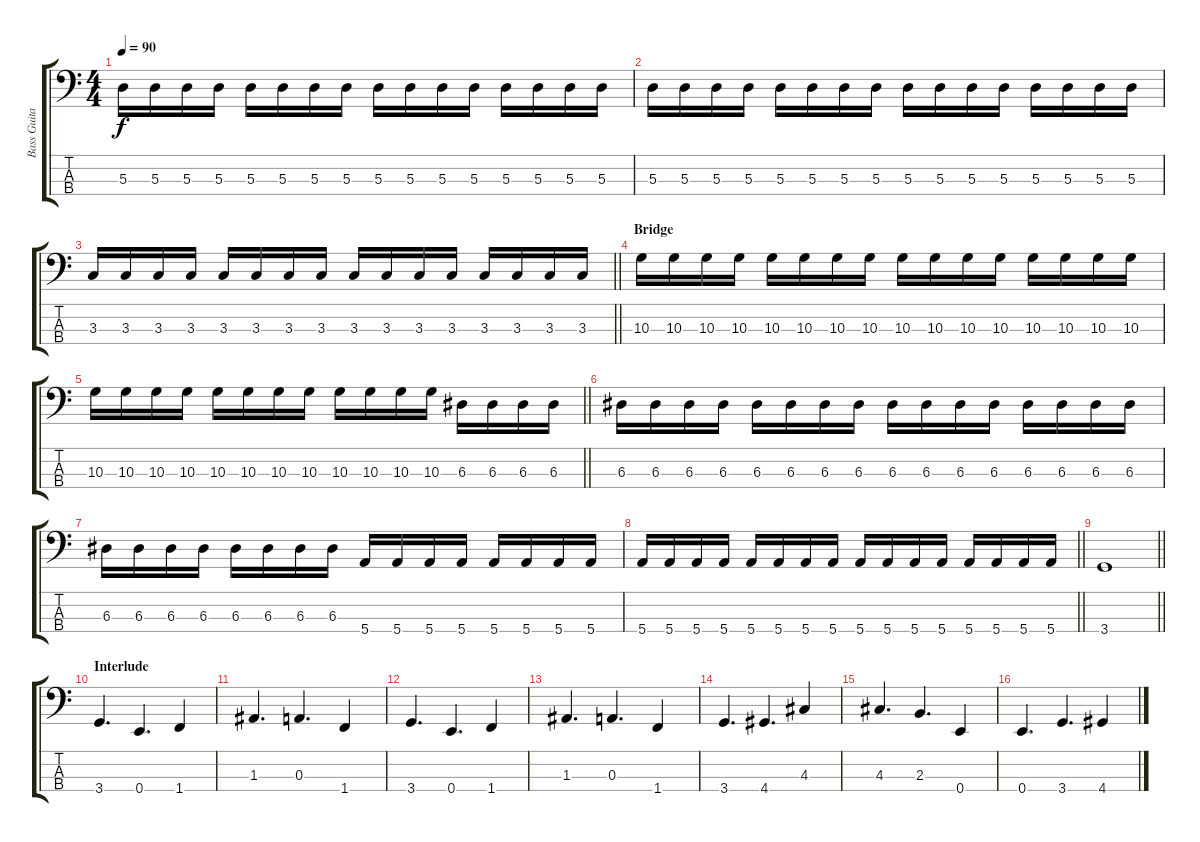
\track ("Bass Guitar" "Bass Guita") {instrument electricbassfinger}
\staff {score tabs}
\tuning (G2 D2 A1 E1) {hide}
\ts (4 4)
\tempo 90
\clef f4
\ks c
5.3.16{dy f} 5.3.16 5.3.16 5.3.16 5.3.16 5.3.16 5.3.16 5.3.16 5.3.16 5.3.16 5.3.16 5.3.16 5.3.16 5.3.16 5.3.16 5.3.16 |
5.3.16 5.3.16 5.3.16 5.3.16 5.3.16 5.3.16 5.3.16 5.3.16 5.3.16 5.3.16 5.3.16 5.3.16 5.3.16 5.3.16 5.3.16 5.3.16 |
\barLineRight lightlight
3.3.16 3.3.16 3.3.16 3.3.16 3.3.16 3.3.16 3.3.16 3.3.16 3.3.16 3.3.16 3.3.16 3.3.16 3.3.16 3.3.16 3.3.16 3.3.16 |
\section ("" "Bridge")
10.3.16 10.3.16 10.3.16 10.3.16 10.3.16 10.3.16 10.3.16 10.3.16 10.3.16 10.3.16 10.3.16 10.3.16 10.3.16 10.3.16 10.3.16 10.3.16 |
\barLineRight lightlight
10.3.16 10.3.16 10.3.16 10.3.16 10.3.16 10.3.16 10.3.16 10.3.16 10.3.16 10.3.16 10.3.16 10.3.16 6.3.16 6.3.16 6.3.16 6.3.16 |
6.3.16 6.3.16 6.3.16 6.3.16 6.3.16 6.3.16 6.3.16 6.3.16 6.3.16 6.3.16 6.3.16 6.3.16 6.3.16 6.3.16 6.3.16 6.3.16 |
6.3.16 6.3.16 6.3.16 6.3.16 6.3.16 6.3.16 6.3.16 6.3.16 5.4.16 5.4.16 5.4.16 5.4.16 5.4.16 5.4.16 5.4.16 5.4.16 |
\barLineRight lightlight
5.4.16 5.4.16 5.4.16 5.4.16 5.4.16 5.4.16 5.4.16 5.4.16 5.4.16 5.4.16 5.4.16 5.4.16 5.4.16 5.4.16 5.4.16 5.4.16 |
\barLineRight lightlight
3.4.1 |
\section ("" "Interlude")
3.4.4{d} 0.4.4{d} 1.4.4 |
1.3.4{d} 0.3.4{d} 1.4.4 |
3.4.4{d} 0.4.4{d} 1.4.4 |
1.3.4{d} 0.3.4{d} 1.4.4 |
3.4.4{d} 4.4.4{d} 4.3.4 |
4.3.4{d} 2.3.4{d} 0.4.4 |
0.4.4{d} 3.4.4{d} 4.4.4
